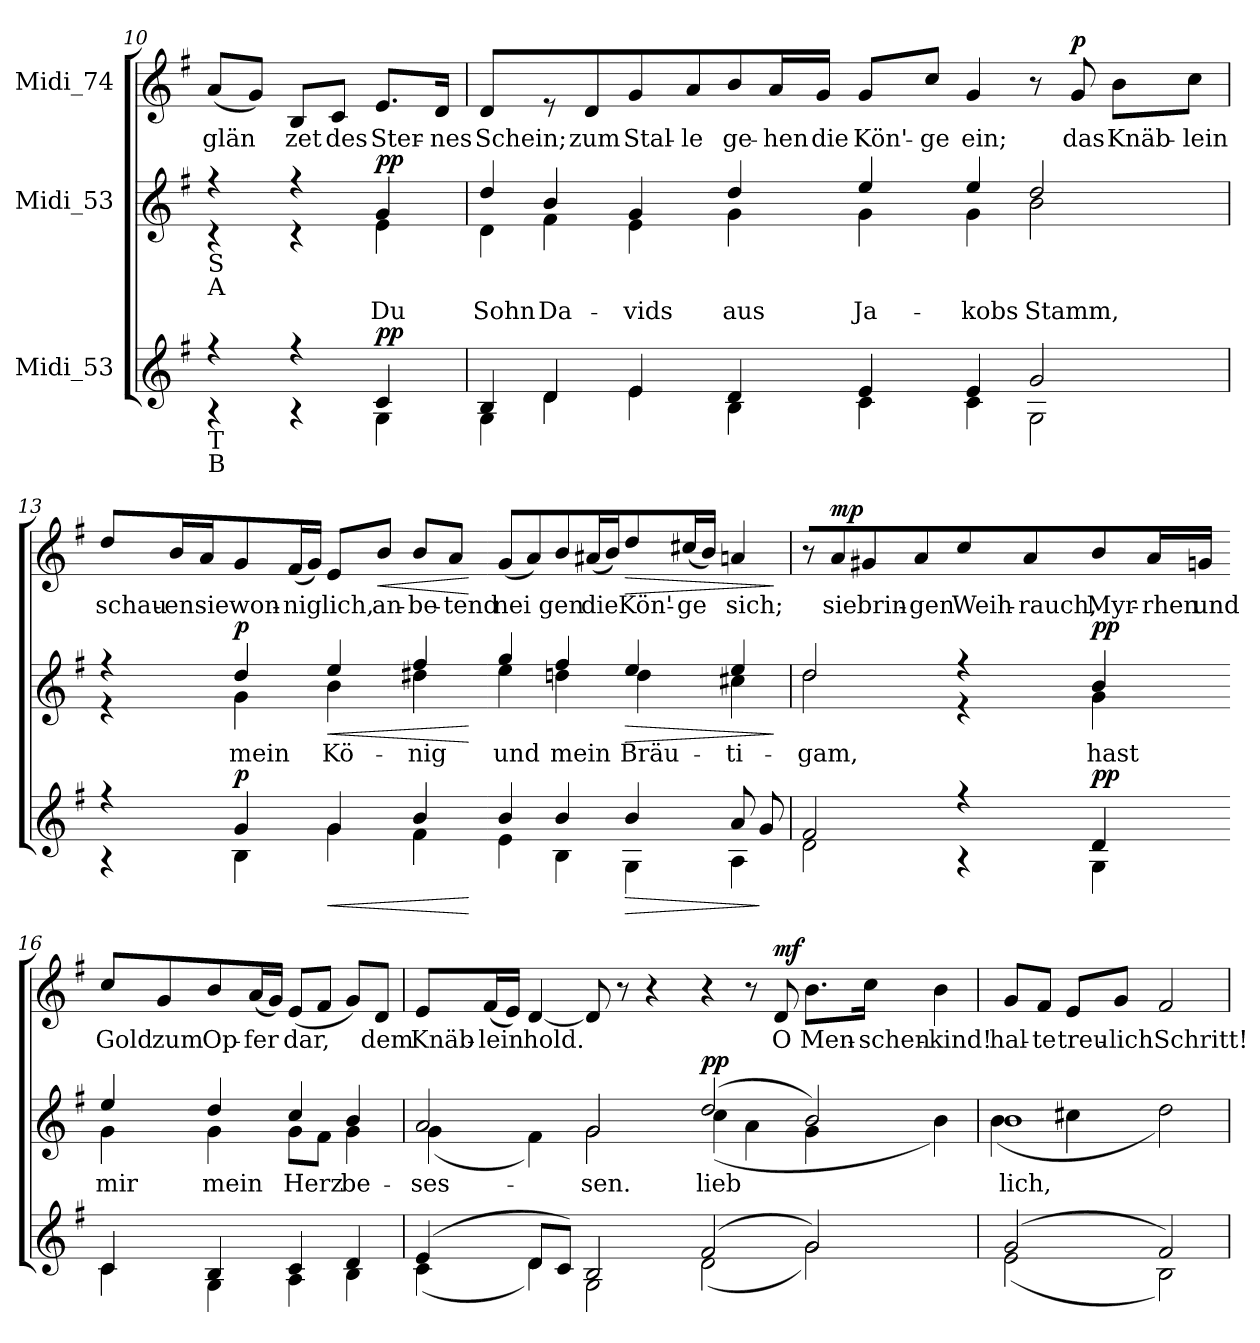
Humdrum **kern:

**kern	**dynam	**kern	**text	**dynam	**kern	**text	**dynam
*part3	*part3	*part2	*part2	*part2	*part1	*part1	*part1
*staff3	*staff3	*staff2	*staff2	*staff2	*staff1	*staff1	*staff1
*I"Midi_53	*	*I"Midi_53	*	*	*I"Midi_74	*	*
!!LO:LB:g=z
*clefG2	*	*clefG2	*	*	*clefG2	*	*
*k[f#]	*	*k[f#]	*	*	*k[f#]	*	*
*G:	*	*G:	*	*	*G:	*	*
=10	=10	=10	=10	=10	=10	=10	=10
*^	*	*^	*	*	*	*	*
!	!	!	!LO:TX:b:t=S\nA	!	!	!	!	!	!
!LO:TX:b:t=T\nB	!	!	!	!	!	!	!	!	!
!	!	!	!	!	!	!	!	!LO:LY:b	!
4r	4r	.	4r	4r	.	.	(<8a/L	-glän	.
.	.	.	.	.	.	.	8g/J)	.	.
!	!	!	!	!	!	!	!	!LO:LY:b	!
4r	4r	.	4r	4r	.	.	8B/L	zet	.
!	!	!	!	!	!	!	!	!LO:LY:b	!
.	.	.	.	.	.	.	8c/J	des	.
!	!	!LO:DY:a	!	!	!LO:LY:b	!LO:DY:a	!	!LO:LY:b	!
4c/	4G\	pp	4g/	4e\	Du	pp	8.e/L	Ster-	.
!	!	!	!	!	!	!	!	!LO:LY:b	!
.	.	.	.	.	.	.	16d/J	-nes	.
=11	=11	=11	=11	=11	=11	=11	=11	=11	=11
!	!	!	!	!	!LO:LY:b	!	!	!LO:LY:b	!
4B/	4G\	.	4dd/	4d\	Sohn	.	4d	Schein;	.
!	!	!	!	!	!LO:LY:b	!	!	!	!
4d/	4d\	.	4b/	4f#\	Da-	.	8r	.	.
!	!	!	!	!	!	!	!	!LO:LY:b	!
.	.	.	.	.	.	.	8d/	zum	.
!	!	!	!	!	!LO:LY:b	!	!	!LO:LY:b	!
4e/	4e\	.	4g/	4e\	-vids	.	8g/L	Stal-	.
!	!	!	!	!	!	!	!	!LO:LY:b	!
.	.	.	.	.	.	.	8a/J	-le	.
!	!	!	!	!	!LO:LY:b	!	!	!LO:LY:b	!
4d/	4B\	.	4dd/	4g\	aus	.	8b/L	ge-	.
!	!	!	!	!	!	!	!	!LO:LY:b	!
.	.	.	.	.	.	.	16a	-hen	.
!	!	!	!	!	!	!	!	!LO:LY:b	!
.	.	.	.	.	.	.	16gJJ	die	.
!!LO:LB:g=z
=12-	=12-	=12-	=12-	=12-	=12-	=12-	=12-	=12-	=12-
!	!	!	!	!	!LO:LY:b	!	!	!LO:LY:b	!
4e/	4c\	.	4ee/	4g\	Ja-	.	8gL	Kön'-	.
!	!	!	!	!	!	!	!	!LO:LY:b	!
.	.	.	.	.	.	.	8ccJ	-ge	.
!	!	!	!	!	!LO:LY:b	!	!	!LO:LY:b	!
4e/	4c\	.	4ee/	4g\	-kobs	.	4g	ein;	.
!	!	!	!	!	!LO:LY:b	!	!	!	!
2g/	2G\	.	2dd/	2b\	Stamm,	.	8r	.	.
!	!	!	!	!	!	!	!	!LO:LY:b	!LO:DY:a
.	.	.	.	.	.	.	8g	das	p
!	!	!	!	!	!	!	!	!LO:LY:b	!
.	.	.	.	.	.	.	8bL	Knäb-	.
!	!	!	!	!	!	!	!	!LO:LY:b	!
.	.	.	.	.	.	.	8ccJ	-lein	.
=13	=13	=13	=13	=13	=13	=13	=13	=13	=13
!	!	!	!	!	!	!	!	!LO:LY:b	!
4r	4r	.	4r	4r	.	.	8ddL	schau-	.
!	!	!	!	!	!	!	!	!LO:LY:b	!
.	.	.	.	.	.	.	16b/	-en	.
!	!	!	!	!	!	!	!	!LO:LY:b	!
.	.	.	.	.	.	.	16aJJ	sie	.
!	!	!LO:DY:a	!	!	!LO:LY:b	!LO:DY:a	!	!LO:LY:b	!
4g/	4B\	p	4dd/	4g\	mein	p	8gL	won-	.
!	!	!	!	!	!	!	!	!LO:LY:b	!
.	.	.	.	.	.	.	(<16f#	-nig	.
.	.	.	.	.	.	.	16gJJ)	.	.
!	!	!LO:HP:b	!	!	!LO:LY:b	!LO:HP:b	!	!LO:LY:b	!
4g/	4g\	<	4ee/	4b\	Kö-	<	8eL	lich,	.
!	!	!	!	!	!	!	!	!LO:LY:b	!LO:HP:b
.	.	.	.	.	.	.	8b/J	an-	<
!	!	!	!	!	!LO:LY:b	!	!	!LO:LY:b	!
4b/	4f#\	.	4ff#/	4dd#X\	-nig	.	8b/L	-be-	.
!	!	!	!	!	!	!	!	!LO:LY:b	!
.	.	.	.	.	.	.	8aJ	-tend	.
*v	*v	*	*	*	*	*	*	*	*
*	*	*v	*v	*	*	*	*	*
.	[	.	.	[	.	.	[
!!LO:LB:g=z
=14-	=14-	=14-	=14-	=14-	=14-	=14-	=14-
*^	*	*	*	*	*	*	*
!	!	!	!	!LO:LY:b	!	!	!LO:LY:b	!
*	*	*	*^	*	*	*	*	*
4b/	4e\	.	4gg/	4ee\	und	.	(<8gL	nei	.
.	.	.	.	.	.	.	8aJ)	.	.
!	!	!	!	!	!LO:LY:b	!	!	!LO:LY:b	!
4b/	4B\	.	4ff#/	4dd\	mein	.	8b/L	gen	.
!	!	!	!	!	!	!	!	!LO:LY:b	!
.	.	.	.	.	.	.	(<16a#X	die	.
.	.	.	.	.	.	.	16b/JJ)	.	.
!	!	!LO:HP:b	!	!	!LO:LY:b	!LO:HP:b	!	!LO:LY:b	!LO:HP:b
4b/	4G\	>	4ee/	4dd\	Bräu-	>	8ddL	Kön'-	>
!	!	!	!	!	!	!	!	!LO:LY:b	!
.	.	.	.	.	.	.	(>16cc#X	-ge	.
.	.	.	.	.	.	.	16bJJ)	.	.
!	!	!	!	!	!LO:LY:b	!	!	!LO:LY:b	!
8a/	4A\	.	4ee/	4cc#X\	-ti-	.	4an	sich;	.
8g/	.	]	.	.	.	.	.	.	.
*v	*v	*	*	*	*	*	*	*	*
*	*	*v	*v	*	*	*	*	*
.	.	.	.	]	.	.	]
=15	=15	=15	=15	=15	=15	=15	=15
*^	*	*	*	*	*	*	*
!	!	!	!	!LO:LY:b	!	!	!	!
*	*	*	*^	*	*	*	*	*
2f#/	2d\	.	2dd/	2dd\	-gam,	.	8r	.	.
!	!	!	!	!	!	!	!	!LO:LY:b	!LO:DY:a
.	.	.	.	.	.	.	8a	sie	mp
!	!	!	!	!	!	!	!	!LO:LY:b	!
.	.	.	.	.	.	.	8g#XL	brin-	.
!	!	!	!	!	!	!	!	!LO:LY:b	!
.	.	.	.	.	.	.	8aJ	-gen	.
!	!	!	!	!	!	!	!	!LO:LY:b	!
4r	4r	.	4r	4r	.	.	8ccL	Weih-	.
!	!	!	!	!	!	!	!	!LO:LY:b	!
.	.	.	.	.	.	.	8aJ	-rauch,	.
!	!	!LO:DY:a	!	!	!LO:LY:b	!LO:DY:a	!	!LO:LY:b	!
4d/	4G\	pp	4b/	4g\	hast	pp	8b/L	Myr-	.
!	!	!	!	!	!	!	!	!LO:LY:b	!
.	.	.	.	.	.	.	16a	-rhen	.
!	!	!	!	!	!	!	!	!LO:LY:b	!
.	.	.	.	.	.	.	16gnJJ	und	.
!!LO:LB:g=z
=16-	=16-	=16-	=16-	=16-	=16-	=16-	=16-	=16-	=16-
!	!	!	!	!	!LO:LY:b	!	!	!LO:LY:b	!
4c/	4c\	.	4ee/	4g\	mir	.	8ccL	Gold	.
!	!	!	!	!	!	!	!	!LO:LY:b	!
.	.	.	.	.	.	.	8gJ	zum	.
!	!	!	!	!	!LO:LY:b	!	!	!LO:LY:b	!
4B/	4G\	.	4dd/	4g\	mein	.	8b/L	Op-	.
!	!	!	!	!	!	!	!	!LO:LY:b	!
.	.	.	.	.	.	.	(<16a/	-fer	.
.	.	.	.	.	.	.	16g/JJ)	.	.
!	!	!	!	!	!LO:LY:b	!	!	!LO:LY:b	!
4c/	4A\	.	4cc/	8g\L	Herz	.	(<8e/L	dar,	.
.	.	.	.	8f#\J	.	.	8f#/J	.	.
!	!	!	!	!	!LO:LY:b	!	!	!	!
4d/	4B\	.	4b/	4g\	be-	.	8g/L)	.	.
!	!	!	!	!	!	!	!	!LO:LY:b	!
.	.	.	.	.	.	.	8d/J	dem	.
=17	=17	=17	=17	=17	=17	=17	=17	=17	=17
!	!	!	!	!	!LO:LY:b	!	!	!LO:LY:b	!
(>4e/	(<4c\	.	2a/	(<4g\	-ses-	.	8e/L	Knäb-	.
!	!	!	!	!	!	!	!	!LO:LY:b	!
.	.	.	.	.	.	.	(<16f#	-lein	.
.	.	.	.	.	.	.	16eJJ)	.	.
!	!	!	!	!	!	!	!	!LO:LY:b	!
8d/L	4d\)	.	.	4f#\)	.	.	[4d/	hold.	.
8c/J)	.	.	.	.	.	.	.	.	.
!	!	!	!	!	!LO:LY:b	!	!	!	!
2B/	2G\	.	2g/	2g\	-sen.	.	8d]	.	.
.	.	.	.	.	.	.	8r	.	.
.	.	.	.	.	.	.	4r	.	.
!!LO:LB:g=z
=18-	=18-	=18-	=18-	=18-	=18-	=18-	=18-	=18-	=18-
!	!	!	!	!	!LO:LY:b	!LO:DY:a	!	!	!
(>2f#/	(<2d\	.	(>2dd/	(<4cc\	lieb	pp	4r	.	.
.	.	.	.	4a\	.	.	8r	.	.
!	!	!	!	!	!	!	!	!LO:LY:b	!LO:DY:b
.	.	.	.	.	.	.	8d	O	mf
!	!	!	!	!	!	!	!	!LO:LY:b	!
2g/)	2g\)	.	2b/)	4g\	.	.	8.bL	Men-	.
!	!	!	!	!	!	!	!	!LO:LY:b	!
.	.	.	.	.	.	.	16ccJ	-schen-	.
!	!	!	!	!	!	!	!	!LO:LY:b	!
.	.	.	.	4b\)	.	.	4b	-kind!	.
=19	=19	=19	=19	=19	=19	=19	=19	=19	=19
!	!	!	!	!	!LO:LY:b	!	!	!LO:LY:b	!
(>2g/	(<2e\	.	1b/	(<4b\	lich,	.	8gL	hal-	.
!	!	!	!	!	!	!	!	!LO:LY:b	!
.	.	.	.	.	.	.	8f#J	-te	.
!	!	!	!	!	!	!	!	!LO:LY:b	!
.	.	.	.	4cc#X\	.	.	8eL	treu-	.
!	!	!	!	!	!	!	!	!LO:LY:b	!
.	.	.	.	.	.	.	8gJ	-lich	.
!	!	!	!	!	!	!	!	!LO:LY:b	!
2f#/)	2B\)	.	.	2dd\)	.	.	2f#	Schritt!	.
*v	*v	*	*	*	*	*	*	*	*
*	*	*v	*v	*	*	*	*	*
=	=	=	=	=	=	=	=
*-	*-	*-	*-	*-	*-	*-	*-
